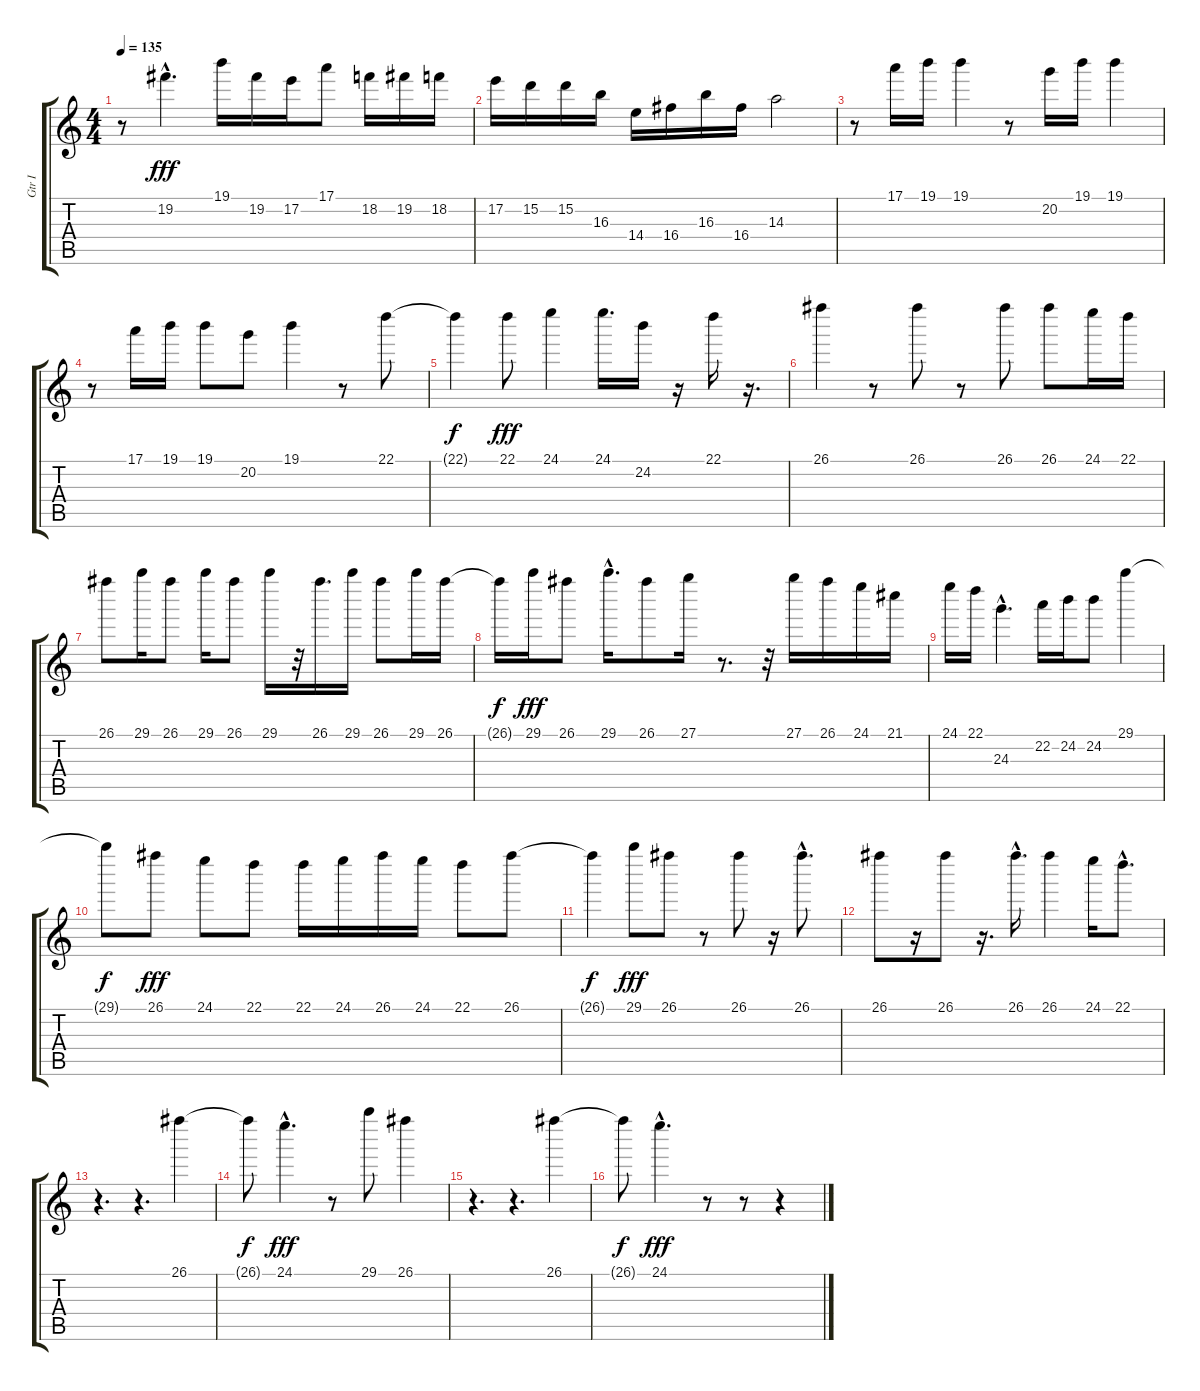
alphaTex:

\track ("Gtr I" "Gtr I") {instrument distortionguitar}
\staff {score tabs}
\tuning (E4 B3 G3 D3 A2 E2) {hide}
\ts (4 4)
\tempo 135
\clef g2
\ks c
r.8{dy fff} 19.2{hac}.4{d} 19.1.16 19.2.16 17.2.16 17.1.8 18.2.16 19.2.16 18.2.16 |
17.2.16 15.2.16 15.2.16{volume 10} 16.3.16 14.4.16 16.4.16 16.3.16 16.4.16 14.3.2 |
r.8 17.1.16 19.1.16 19.1.4 r.8 20.2.16 19.1.16 19.1.4 |
r.8 17.1.16 19.1.16 19.1.8 20.2.8 19.1.4 r.8 22.1.8 |
22.1{t}.4{dy f} 22.1.8{dy fff volume 10} 24.1.4 24.1.16{d} 24.2.16 r.16 22.1.16 r.16{d} |
26.1.4 r.8 26.1.8 r.8 26.1.8 26.1.8 24.1.16 22.1.16 |
26.1.8 29.1.16 26.1.8 29.1.16 26.1.8 29.1.16 r.32 26.1.16{d} 29.1.16 26.1.8 29.1.16 26.1.16 |
26.1{t}.16{dy f} 29.1.16{dy fff} 26.1.8 29.1{hac}.16{d} 26.1.8 27.1.16{volume 10} r.8{d} r.32 27.1.16 26.1.16 24.1.16 21.1.16 |
24.1.16 22.1.16 24.3{hac}.4{d} 22.2.16 24.2.16 24.2.8 29.1.4 |
29.1{t}.8{dy f} 26.1.8{dy fff} 24.1.8 22.1.8 22.1.16 24.1.16 26.1.16 24.1.16 22.1.8 26.1.8 |
26.1{t}.4{dy f} 29.1.8{dy fff} 26.1.8 r.8 26.1.8{volume 10} r.16 26.1{hac}.8{d} |
26.1.8 r.16 26.1.8 r.16{d} 26.1{hac}.16{d} 26.1.4 24.1.16 22.1{hac}.8{d} |
r.4{d} r.4{d} 26.1.4 |
26.1{t}.8{dy f} 24.1{hac}.4{d dy fff} r.8 29.1.8 26.1.4{volume 10} |
r.4{d} r.4{d} 26.1.4 |
26.1{t}.8{dy f} 24.1{hac}.4{d dy fff} r.8 r.8 r.4
